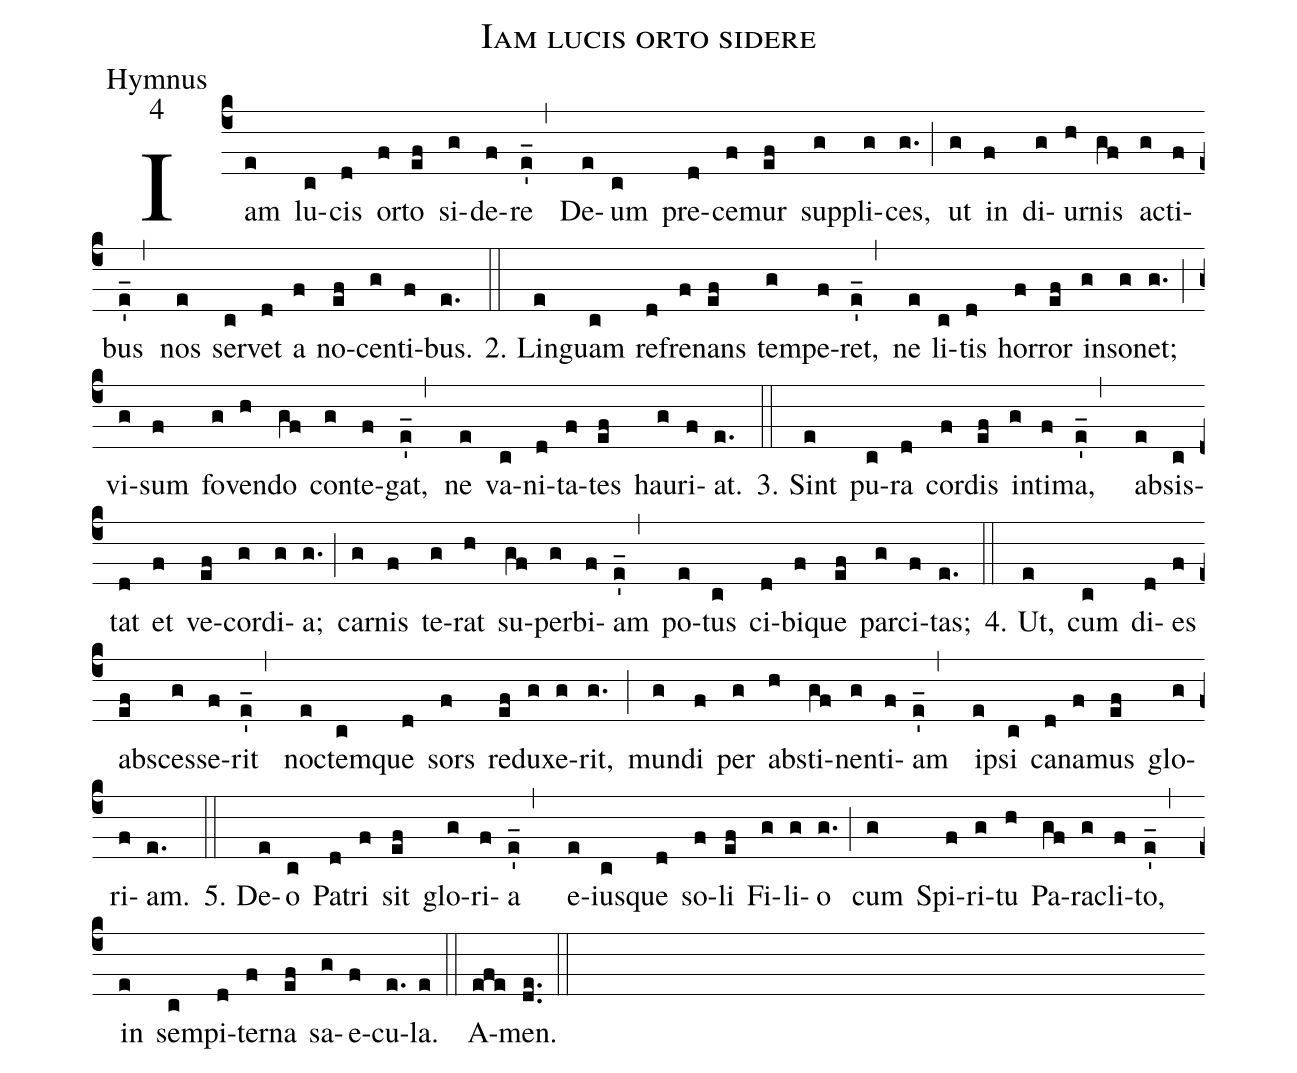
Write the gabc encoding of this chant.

name:Iam lucis orto sidere;
office-part:Hymnus;
mode:4;
%%
(c4)Iam(e) lu(c)cis(d) or(f)to(ef) si(g)de(f)re(e_',)
De(e)um(c) pre(d)ce(f)mur(ef) sup(g)pli(g)ces,(g.) (;)
ut(g) in(f) di(g)ur(h)nis(gf) ac(g)ti(f)bus(e_',)
nos(e) ser(c)vet(d) a(f) no(ef)cen(g)ti(f)bus.(e.) (::)

2. Lin(e)guam(c) re(d)fre(f)nans(ef) tem(g)pe(f)ret,(e_',)
ne(e) li(c)tis(d) hor(f)ror(ef) in(g)so(g)net;(g.) (;)
vi(g)sum(f) fo(g)ven(h)do(gf) con(g)te(f)gat,(e_',)
ne(e) va(c)ni(d)ta(f)tes(ef) hau(g)ri(f)at.(e.) (::)

3. Sint(e) pu(c)ra(d) cor(f)dis(ef) in(g)ti(f)ma,(e_',)
ab(e)sis(c)tat(d) et(f) ve(ef)cor(g)di(g)a;(g.) (;)
car(g)nis(f) te(g)rat(h) su(gf)per(g)bi(f)am(e_',)
po(e)tus(c) ci(d)bi(f)que(ef) par(g)ci(f)tas;(e.) (::)

4. Ut,(e) cum(c) di(d)es(f) ab(ef)sces(g)se(f)rit(e_',)
noc(e)tem(c)que(d) sors(f) re(ef)du(g)xe(g)rit,(g.) (;)
mun(g)di(f) per(g) abs(h)ti(gf)nen(g)ti(f)am(e_',)
ip(e)si(c) ca(d)na(f)mus(ef) glo(g)ri(f)am.(e.) (::)

5. De(e)o(c) Pa(d)tri(f) sit(ef) glo(g)ri(f)a(e_',)
e(e)ius(c)que(d) so(f)li(ef) Fi(g)li(g)o(g.) (;)
cum(g) Spi(f)ri(g)tu(h) Pa(gf)ra(g)cli(f)to,(e_',)
in(e) sem(c)pi(d)ter(f)na(ef) sa(g)e(f)cu(e.)la.(e) (::)
A(efe)men.(de..) (::)
